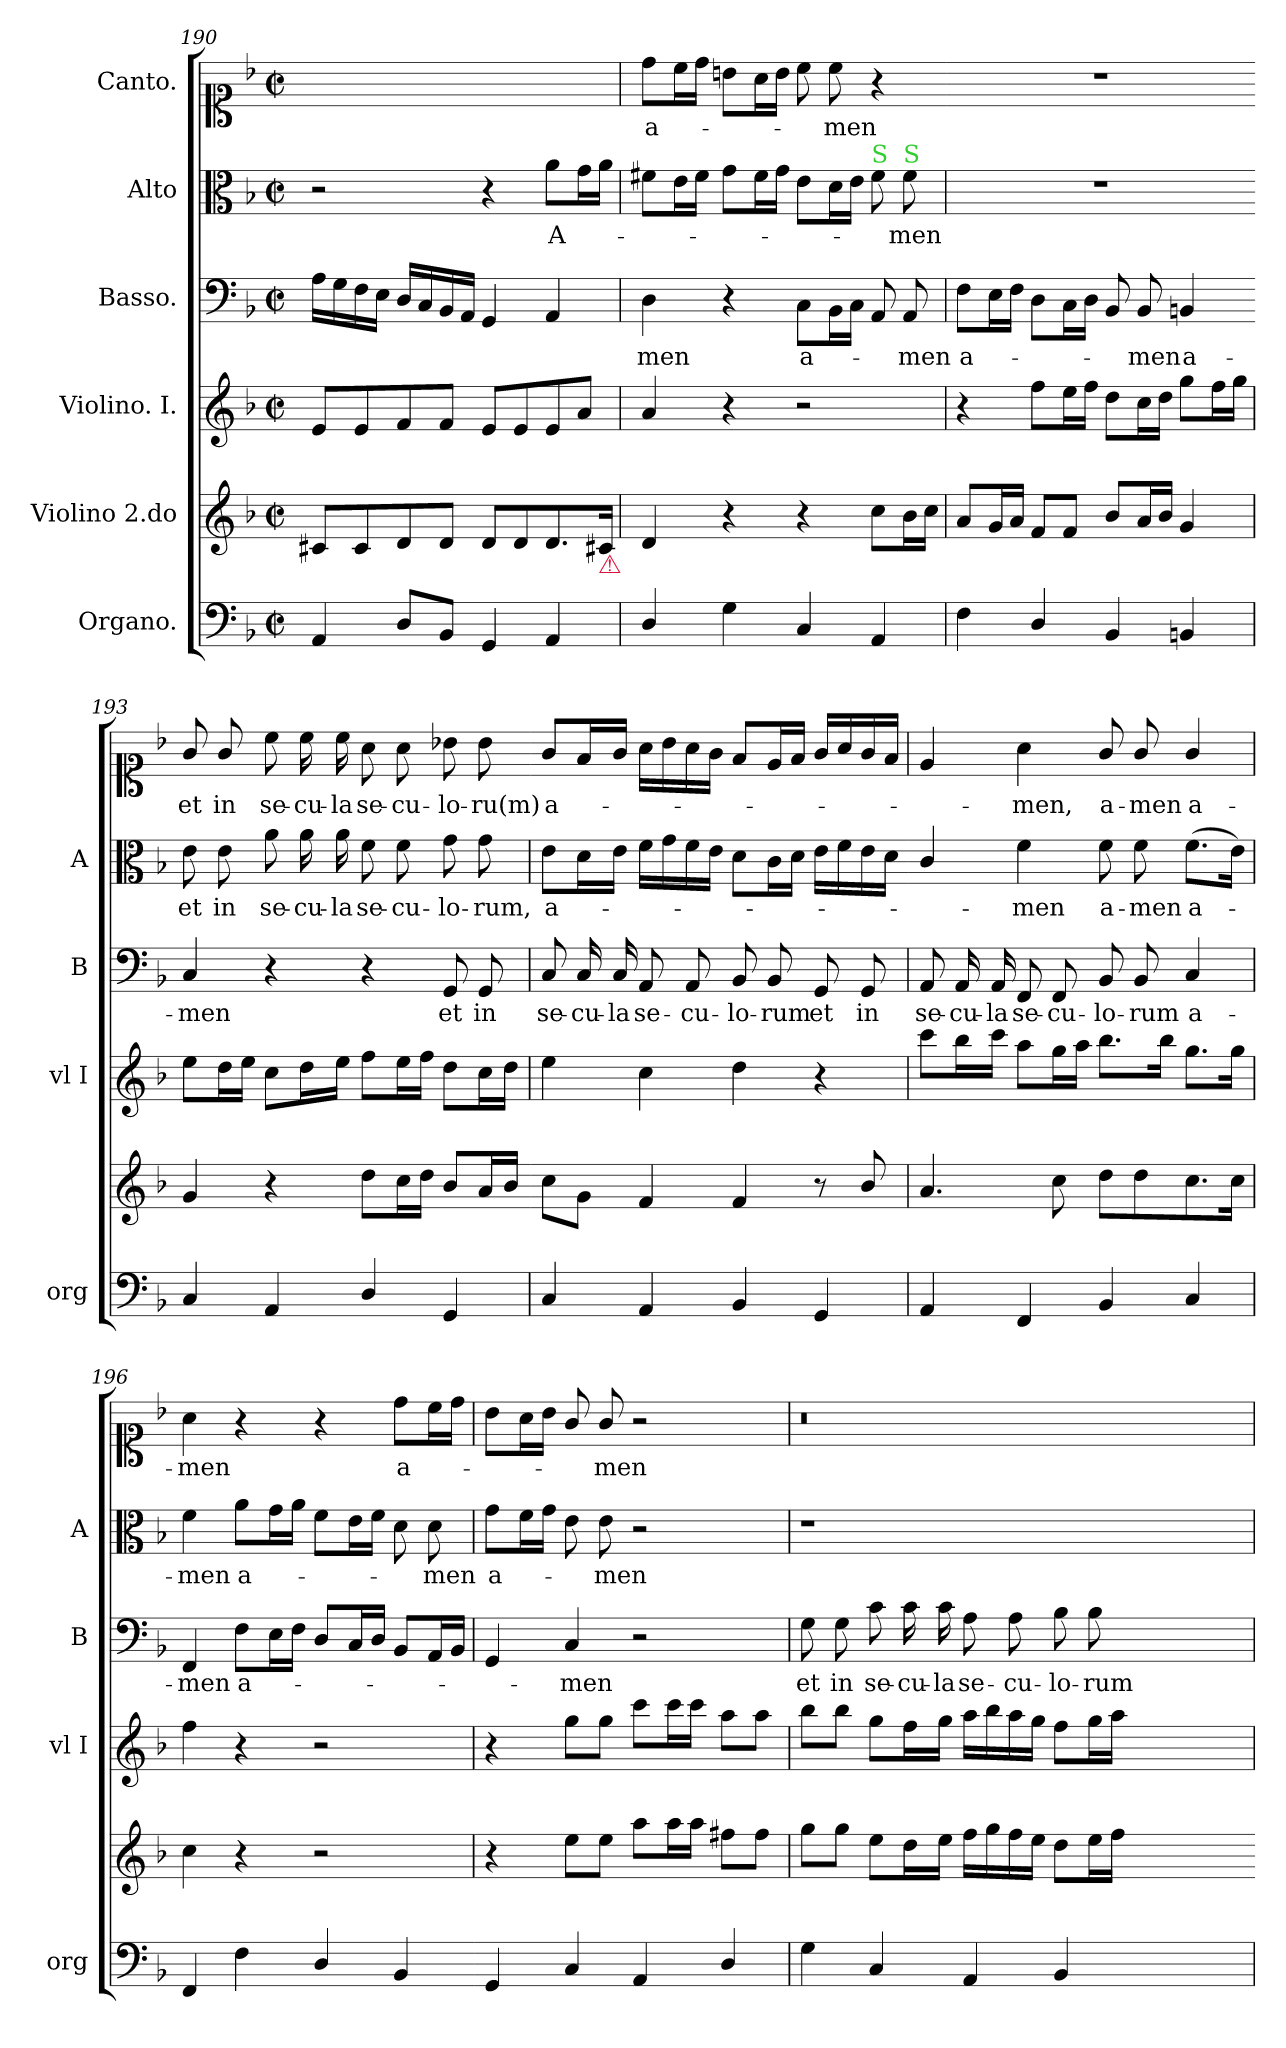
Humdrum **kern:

**kern	**kern	**kern	**kern	**text	**kern	**text	**kern	**text
*part6	*part5	*part4	*part3	*part3	*part2	*part2	*part1	*part1
*staff6	*staff5	*staff4	*staff3	*staff3	*staff2	*staff2	*staff1	*staff1
*I"Organo.	*I"Violino 2.do	*I"Violino. I.	*I"Basso.	*	*I"Alto	*	*I"Canto.	*
*I'org	*	*I'vl I	*I'B	*	*I'A	*	*	*
*clefF4	*clefG2	*clefG2	*clefF4	*	*clefC3	*	*clefC1	*
*k[b-]	*k[b-]	*k[b-]	*k[b-]	*	*k[b-]	*	*k[b-]	*
*F:	*F:	*F:	*F:	*	*F:	*	*F:	*
*M2/2	*M2/2	*M2/2	*M2/2	*	*M2/2	*	*M2/2	*
*met(c|)	*met(c|)	*met(c|)	*met(c|)	*	*met(c|)	*	*met(c|)	*
=190	=190	=190	=190	=190	=190	=190	=190	=190
4AA/	8c#X/L	8e/L	16A\LL	.	2r	.	1ryy	.
.	.	.	16G\	.	.	.	.	.
.	8c#/	8e/	16F\	.	.	.	.	.
.	.	.	16E\JJ	.	.	.	.	.
8D/L	8d/	8f/	16D/LL	.	.	.	.	.
.	.	.	16C/	.	.	.	.	.
8BB-/J	8d/J	8f/J	16BB-/	.	.	.	.	.
.	.	.	16AA/JJ	.	.	.	.	.
4GG/	8d/L	8e/L	4GG/	.	4r	.	.	.
.	8d/	8e/	.	.	.	.	.	.
4AA/	8.d/	8e/	4AA/	.	8a\L	A-	.	.
.	.	8a/J	.	.	16g\L	.	.	.
!	!LO:TX:b:color=crimson:t=⚠	!	!	!	!	!	!	!
.	16c#X/Jk	.	.	.	16a\JJ	.	.	.
=191	=191	=191	=191	=191	=191	=191	=191	=191
4D/	4d/	4a/	4D\	-men	8f#X\L	.	8dd\L	a-
.	.	.	.	.	16e\L	.	16cc\L	.
.	.	.	.	.	16f#\JJ	.	16dd\JJ	.
4G\	4r	4r	4r	.	8g\L	.	8bn\L	.
.	.	.	.	.	16f#\L	.	16a\L	.
.	.	.	.	.	16g\JJ	.	16b\JJ	.
4C/	4r	2r	8C\L	a-	8e\L	.	8cc\	.
.	.	.	16BB-\L	.	16d\L	.	8cc\	-men
.	.	.	16C\JJ	.	16e\JJ	.	.	.
!	!	!	!	!	!LO:TX:a:color=limegreen:t=S	!	!	!
4AA/	8cc\L	.	8AA/	.	8f#\	.	4r	.
!	!	!	!	!	!LO:TX:a:color=limegreen:t=S	!	!	!
.	16b-\L	.	8AA/	-men	8f#\	-men	.	.
.	16cc\JJ	.	.	.	.	.	.	.
=192	=192	=192	=192	=192-	=192	=192-	=192-	=192-
4F\	8a/L	4r	8F\L	a-	1r	.	1r	.
.	16g/L	.	16E\L	.	.	.	.	.
.	16a/JJ	.	16F\JJ	.	.	.	.	.
4D/	8f/L	8ff\L	8D\L	.	.	.	.	.
.	8f/J	16ee\L	16C\L	.	.	.	.	.
.	.	16ff\JJ	16D\JJ	.	.	.	.	.
4BB-/	8b-/L	8dd\L	8BB-/	.	.	.	.	.
.	16a/L	16cc\L	8BB-/	-men	.	.	.	.
.	16b-/JJ	16dd\JJ	.	.	.	.	.	.
4BBn/	4g/	8gg\L	4BBn/	a-	.	.	.	.
.	.	16ff\L	.	.	.	.	.	.
.	.	16gg\JJ	.	.	.	.	.	.
=193	=193	=193	=193-	=193-	=193-	=193-	=193-	=193-
4C/	4g/	8ee\L	4C/	-men	8e\	et	8g/	et
.	.	16dd\L	.	.	8e\	in	8g/	in
.	.	16ee\JJ	.	.	.	.	.	.
4AA/	4r	8cc\L	4r	.	8a\	se-	8cc\	se-
.	.	16dd\L	.	.	16a\	-cu-	16cc\	-cu-
.	.	16ee\JJ	.	.	16a\	-la	16cc\	-la
4D/	8dd\L	8ff\L	4r	.	8f\	se-	8a\	se-
.	16cc\L	16ee\L	.	.	8f\	-cu-	8a\	-cu-
.	16dd\JJ	16ff\JJ	.	.	.	.	.	.
4GG/	8b-/L	8dd\L	8GG/	et	8g\	-lo-	8b-X\	-lo-
.	16a/L	16cc\L	8GG/	in	8g\	-rum,	8b-\	-ru(m)
.	16b-/JJ	16dd\JJ	.	.	.	.	.	.
=194	=194-	=194	=194	=194-	=194	=194-	=194-	=194-
4C/	8cc\L	4ee\	8C/	se-	8e\L	a-	8g/L	a-
.	8g\J	.	16C/	-cu-	16d\L	.	16f/L	.
.	.	.	16C/	-la	16e\JJ	.	16g/JJ	.
4AA/	4f/	4cc\	8AA/	se-	16f\LL	.	16a\LL	.
.	.	.	.	.	16g\	.	16b-\	.
.	.	.	8AA/	-cu-	16f\	.	16a\	.
.	.	.	.	.	16e\JJ	.	16g\JJ	.
4BB-/	4f/	4dd\	8BB-/	-lo-	8d\L	.	8f/L	.
.	.	.	8BB-/	-rum	16c\L	.	16e/L	.
.	.	.	.	.	16d\JJ	.	16f/JJ	.
4GG/	8r	4r	8GG/	et	16e\LL	.	16g/LL	.
.	.	.	.	.	16f\	.	16a/	.
.	8b-/	.	8GG/	in	16e\	.	16g/	.
.	.	.	.	.	16d\JJ	.	16f/JJ	.
=195	=195	=195	=195	=195	=195-	=195	=195	=195
4AA/	4.a/	8ccc\L	8AA/	se-	4c/	.	4e/	.
.	.	16bb-\L	16AA/	-cu-	.	.	.	.
.	.	16ccc\JJ	16AA/	-la	.	.	.	.
4FF/	.	8aa\L	8FF/	se-	4f\	-men	4a\	-men,
.	8cc\	16gg\L	8FF/	-cu-	.	.	.	.
.	.	16aa\JJ	.	.	.	.	.	.
!	!	!	!	!	!	!LO:LY:i	!	!
4BB-/	8dd\L	8.bb-\L	8BB-/	-lo-	8f\	a-	8g/	a-
!	!	!	!	!	!	!LO:LY:i	!	!
.	8dd\	.	8BB-/	-rum	8f\	-men	8g/	men
.	.	16bb-\Jk	.	.	.	.	.	.
4C/	8.cc\	8.gg\L	4C/	a-	(8.f\L	a-	4g/	a-
.	16cc\Jk	16gg\Jk	.	.	16e\Jk)	.	.	.
=196	=196	=196	=196	=196	=196	=196	=196	=196
4FF/	4cc\	4ff\	4FF/	-men	4f\	-men	4a\	-men
4F\	4r	4r	8F\L	a-	8a\L	a-	4r	.
.	.	.	16E\L	.	16g\L	.	.	.
.	.	.	16F\JJ	.	16a\JJ	.	.	.
4D/	2r	2r	8D/L	.	8f\L	.	4r	.
.	.	.	16C/L	.	16e\L	.	.	.
.	.	.	16D/JJ	.	16f\JJ	.	.	.
4BB-/	.	.	8BB-/L	.	8d\	.	8dd\L	a-
.	.	.	16AA/L	.	8d\	-men	16cc\L	.
.	.	.	16BB-/JJ	.	.	.	16dd\JJ	.
=197-	=197	=197	=197	=197	=197	=197	=197	=197
4GG/	4r	4r	4GG/	.	8g\L	a-	8b-\L	.
.	.	.	.	.	16f\L	.	16a\L	.
.	.	.	.	.	16g\JJ	.	16b-\JJ	.
4C/	8ee\L	8gg\L	4C/	-men	8e\	.	8g/	.
.	8ee\J	8gg\J	.	.	8e\	-men	8g/	-men
4AA/	8aa\L	8ccc\L	2r	.	2r	.	2r	.
.	16aa\L	16ccc\L	.	.	.	.	.	.
.	16aa\JJ	16ccc\JJ	.	.	.	.	.	.
4D/	8ff#X\L	8aa\L	.	.	.	.	.	.
.	8ff#\J	8aa\J	.	.	.	.	.	.
=198	=198	=198	=198	=198	=198	=198	=198	=198
4G\	8gg\L	8bb-\L	8G\	et	1r	.	0r	.
.	8gg\J	8bb-\J	8G\	in	.	.	.	.
4C/	8ee\L	8gg\L	8c\	se-	.	.	.	.
.	16dd\L	16ff\L	16c\	-cu-	.	.	.	.
.	16ee\JJ	16gg\JJ	16c\	-la	.	.	.	.
4AA/	16ff\LL	16aa\LL	8A\	se-	.	.	.	.
.	16gg\	16bb-\	.	.	.	.	.	.
.	16ff\	16aa\	8A\	-cu-	.	.	.	.
.	16ee\JJ	16gg\JJ	.	.	.	.	.	.
4BB-/	8dd\L	8ff\L	8B-\	-lo-	.	.	.	.
.	16ee\L	16gg\L	8B-\	-rum	.	.	.	.
.	16ff\JJ	16aa\JJ	.	.	.	.	.	.
1ryy	1ryy	1ryy	1ryy	.	1ryy	.	.	.
=	=-	=	=	=	=	=	=	=
*-	*-	*-	*-	*-	*-	*-	*-	*-
